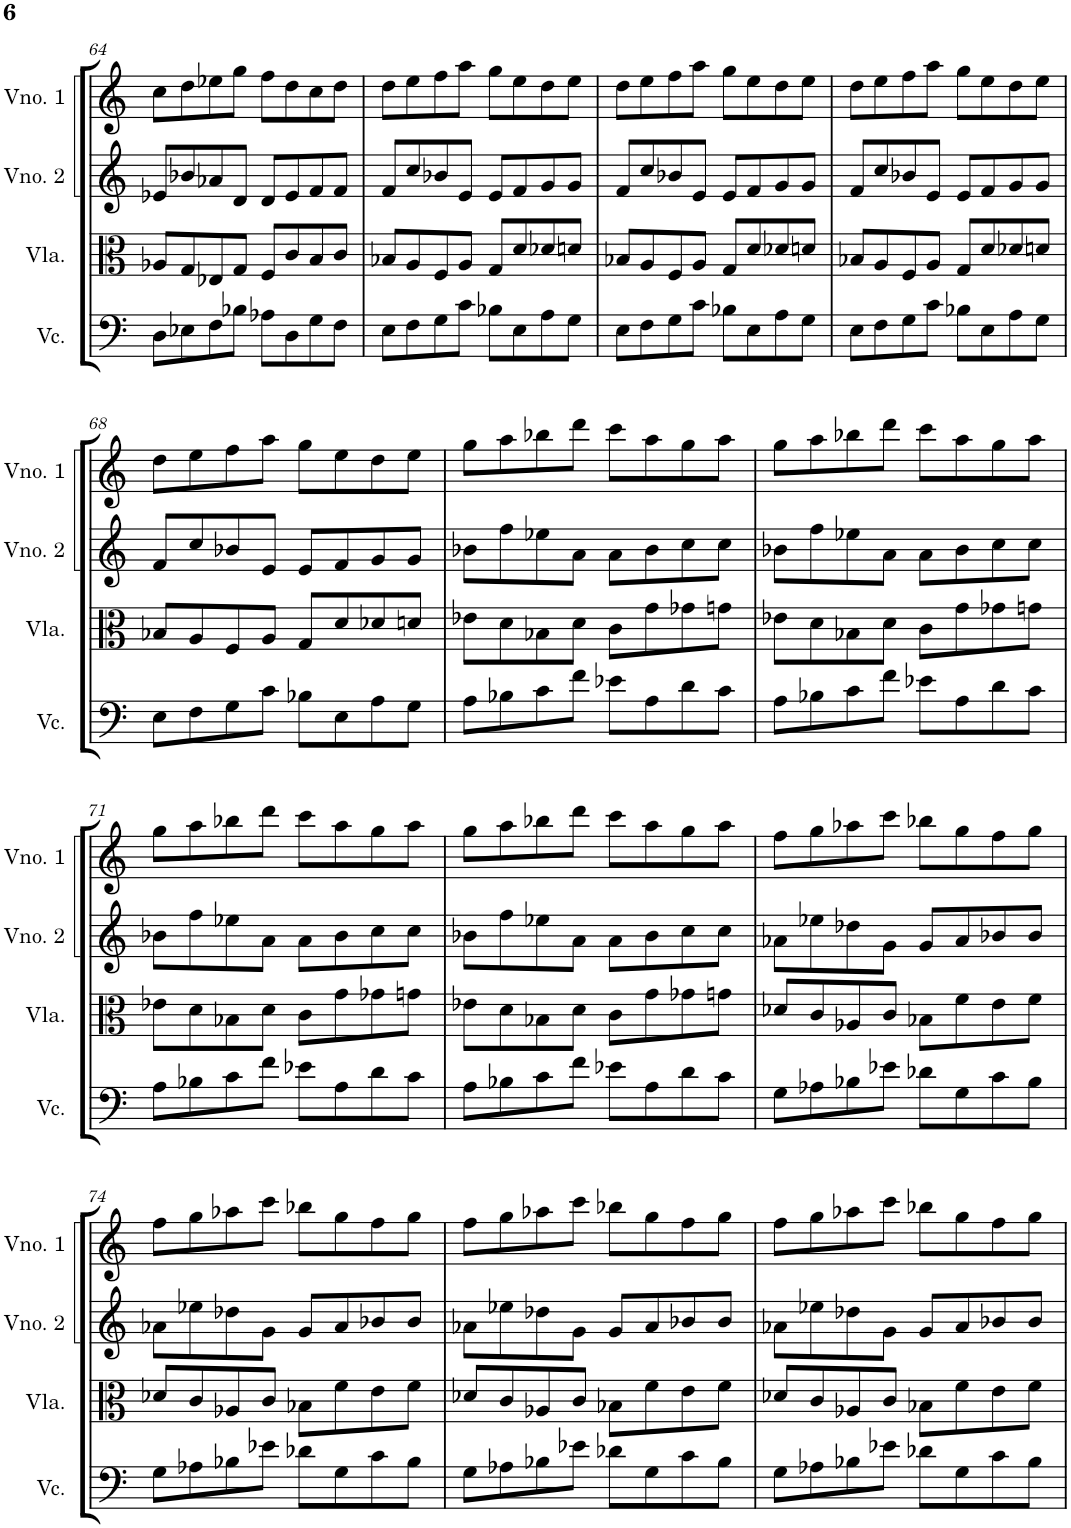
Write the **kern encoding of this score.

**kern	**kern	**kern	**kern
*part4	*part3	*part2	*part1
*staff4	*staff3	*staff2	*staff1
*I"Violoncelo	*I"Viola	*I"Violino 2	*I"Violino 1
*I'Vc.	*I'Vla.	*I'Vno. 2	*I'Vno. 1
!!LO:PB:g=z
*clefF4	*clefC3	*clefG2	*clefG2
*k[]	*k[]	*k[]	*k[]
*M4/4	*M4/4	*M4/4	*M4/4
=64	=64	=64	=64
8D\L	8A-X/L	8e-X/L	8cc\L
8E-X\	8G/	8b-X/	8dd\
8F\	8E-X/	8a-X/	8ee-X\
8B-X\J	8G/J	8d/J	8gg\J
8A-X\L	8F/L	8d/L	8ff\L
8D\	8c/	8e-/	8dd\
8G\	8B/	8f/	8cc\
8F\J	8c/J	8f/J	8dd\J
=65	=65	=65	=65
8E\L	8B-X/L	8f/L	8dd\L
8F\	8A/	8cc/	8ee\
8G\	8F/	8b-X/	8ff\
8c\J	8A/J	8e/J	8aa\J
8B-X\L	8G/L	8e/L	8gg\L
8E\	8d/	8f/	8ee\
8A\	8d-X/	8g/	8dd\
8G\J	8dn/J	8g/J	8ee\J
=66	=66	=66	=66
8E\L	8B-X/L	8f/L	8dd\L
8F\	8A/	8cc/	8ee\
8G\	8F/	8b-X/	8ff\
8c\J	8A/J	8e/J	8aa\J
8B-X\L	8G/L	8e/L	8gg\L
8E\	8d/	8f/	8ee\
8A\	8d-X/	8g/	8dd\
8G\J	8dn/J	8g/J	8ee\J
=67	=67	=67	=67
8E\L	8B-X/L	8f/L	8dd\L
8F\	8A/	8cc/	8ee\
8G\	8F/	8b-X/	8ff\
8c\J	8A/J	8e/J	8aa\J
8B-X\L	8G/L	8e/L	8gg\L
8E\	8d/	8f/	8ee\
8A\	8d-X/	8g/	8dd\
8G\J	8dn/J	8g/J	8ee\J
!!LO:LB:g=z
=68	=68	=68	=68
8E\L	8B-X/L	8f/L	8dd\L
8F\	8A/	8cc/	8ee\
8G\	8F/	8b-X/	8ff\
8c\J	8A/J	8e/J	8aa\J
8B-X\L	8G/L	8e/L	8gg\L
8E\	8d/	8f/	8ee\
8A\	8d-X/	8g/	8dd\
8G\J	8dn/J	8g/J	8ee\J
=69	=69	=69	=69
8A\L	8e-X\L	8b-X\L	8gg\L
8B-X\	8d\	8ff\	8aa\
8c\	8B-X\	8ee-X\	8bb-X\
8f\J	8d\J	8a\J	8ddd\J
8e-X\L	8c\L	8a\L	8ccc\L
8A\	8g\	8b-\	8aa\
8d\	8g-X\	8cc\	8gg\
8c\J	8gn\J	8cc\J	8aa\J
=70	=70	=70	=70
8A\L	8e-X\L	8b-X\L	8gg\L
8B-X\	8d\	8ff\	8aa\
8c\	8B-X\	8ee-X\	8bb-X\
8f\J	8d\J	8a\J	8ddd\J
8e-X\L	8c\L	8a\L	8ccc\L
8A\	8g\	8b-\	8aa\
8d\	8g-X\	8cc\	8gg\
8c\J	8gn\J	8cc\J	8aa\J
!!LO:LB:g=z
=71	=71	=71	=71
8A\L	8e-X\L	8b-X\L	8gg\L
8B-X\	8d\	8ff\	8aa\
8c\	8B-X\	8ee-X\	8bb-X\
8f\J	8d\J	8a\J	8ddd\J
8e-X\L	8c\L	8a\L	8ccc\L
8A\	8g\	8b-\	8aa\
8d\	8g-X\	8cc\	8gg\
8c\J	8gn\J	8cc\J	8aa\J
=72	=72	=72	=72
8A\L	8e-X\L	8b-X\L	8gg\L
8B-X\	8d\	8ff\	8aa\
8c\	8B-X\	8ee-X\	8bb-X\
8f\J	8d\J	8a\J	8ddd\J
8e-X\L	8c\L	8a\L	8ccc\L
8A\	8g\	8b-\	8aa\
8d\	8g-X\	8cc\	8gg\
8c\J	8gn\J	8cc\J	8aa\J
=73	=73	=73	=73
8G\L	8d-X/L	8a-X\L	8ff\L
8A-X\	8c/	8ee-X\	8gg\
8B-X\	8A-X/	8dd-X\	8aa-X\
8e-X\J	8c/J	8g\J	8ccc\J
8d-X\L	8B-X\L	8g/L	8bb-X\L
8G\	8f\	8a-/	8gg\
8c\	8e\	8b-X/	8ff\
8B-\J	8f\J	8b-/J	8gg\J
!!LO:LB:g=z
=74	=74	=74	=74
8G\L	8d-X/L	8a-X\L	8ff\L
8A-X\	8c/	8ee-X\	8gg\
8B-X\	8A-X/	8dd-X\	8aa-X\
8e-X\J	8c/J	8g\J	8ccc\J
8d-X\L	8B-X\L	8g/L	8bb-X\L
8G\	8f\	8a-/	8gg\
8c\	8e\	8b-X/	8ff\
8B-\J	8f\J	8b-/J	8gg\J
=75	=75	=75	=75
8G\L	8d-X/L	8a-X\L	8ff\L
8A-X\	8c/	8ee-X\	8gg\
8B-X\	8A-X/	8dd-X\	8aa-X\
8e-X\J	8c/J	8g\J	8ccc\J
8d-X\L	8B-X\L	8g/L	8bb-X\L
8G\	8f\	8a-/	8gg\
8c\	8e\	8b-X/	8ff\
8B-\J	8f\J	8b-/J	8gg\J
=76	=76	=76	=76
8G\L	8d-X/L	8a-X\L	8ff\L
8A-X\	8c/	8ee-X\	8gg\
8B-X\	8A-X/	8dd-X\	8aa-X\
8e-X\J	8c/J	8g\J	8ccc\J
8d-X\L	8B-X\L	8g/L	8bb-X\L
8G\	8f\	8a-/	8gg\
8c\	8e\	8b-X/	8ff\
8B-\J	8f\J	8b-/J	8gg\J
=	=	=	=
*-	*-	*-	*-
